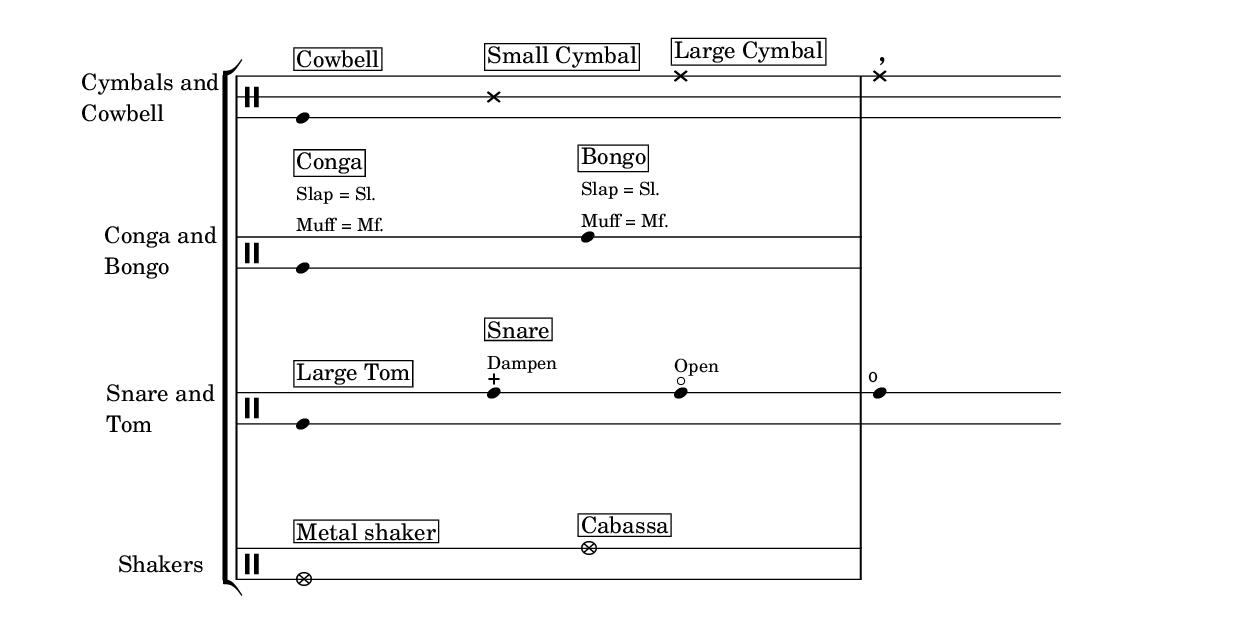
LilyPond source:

\version "2.22.1"

smallFlageolet =
#(let ((m (make-articulation "flageolet")))
   (set! (ly:music-property m 'tweaks)
         (acons 'font-size -3
                (ly:music-property m 'tweaks)))
   m)




\score{
\new StaffGroup <<

	\set Score.proportionalNotationDuration = #(ly:make-moment 1/30)
	\new Staff = cym_cow \with {
							instrumentName = \markup{\column{ "Cymbals and" "Cowbell" } }
							\override StaffSymbol.line-count = #3
							\override StaffSymbol.line-positions = #'(-4 0 4)
							\override Staff.InstrumentName.self-alignment-X = #RIGHT }
	{
	\time 3/4
		\clef percussion

		f4^\markup{ \box "Cowbell"}
		\override NoteHead.style = #'cross
		c'^\markup{ \box "Small Cymbal" }
		g'^\markup{ \box "Large Cymbal" } g'^\markup{\bold " ,"}

		\bar ".|"
	}

	\new Staff = conga_bongo\with {
							instrumentName = \markup{ \column { "Conga and" "Bongo" } }
						 	\override StaffSymbol.line-count = #2
							\override StaffSymbol.line-positions = #'(-3 3)
							\override Staff.InstrumentName.self-alignment-X = #RIGHT }
	{
	\time 3/4
		\clef percussion

		\tuplet 2/3 {
		g4^\markup{ \column{ \box "Conga" \fontsize #-2 "Slap = Sl." \fontsize #-2 "Muff = Mf." } }
		f'^\markup{ \column{ \box "Bongo" \fontsize #-2 "Slap = Sl." \fontsize #-2 "Muff = Mf." } }
		}
	}

	\new Staff = tom_snare \with {
							instrumentName = \markup{ \column { "Snare and" "Tom" } }
							\override StaffSymbol.line-count = #2
							\override StaffSymbol.line-positions = #'(-3 3)
							\override Staff.InstrumentName.self-alignment-X = #RIGHT }
	{
	\clef percussion
	\time 3/4
		g4^\markup{ \box "Large Tom" }
		f'^+^\markup{ \column{  \box "Snare" \fontsize #-2 "Dampen" } }
		f'^\flageolet^\markup{ \fontsize #-2 "Open" } f'^\markup{{\musicglyph "scripts.open" }}

	}

	\new Staff = shakers \with {
							instrumentName = "Shakers"
							\override StaffSymbol.line-count = #2
							\override StaffSymbol.line-positions = #'(-3 3)
							\override Staff.InstrumentName.self-alignment-X = #RIGHT } {
	\clef percussion
	\time 3/4
		\tuplet 2/3 {
		\override NoteHead.style = #'xcircle
		g4^\markup{ \box "Metal shaker" }
		f'^\markup{ \box "Cabassa" }
		}
	}

>>

\layout{
	\context{
	\StaffGroup
	\override StaffGrouper.staff-staff-spacing.basic-distance = #15
	\omit TimeSignature
	\omit TupletBracket
	\omit TupletNumber
	}

	\context{
	\Score
	\omit Stem
	}

}
}

\paper {
	indent = #20
	print-all-headers = ##f
	top-margin = 15
	right-margin = 10
	bottom-margin = 10
	left-margin = 20
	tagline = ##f
}
